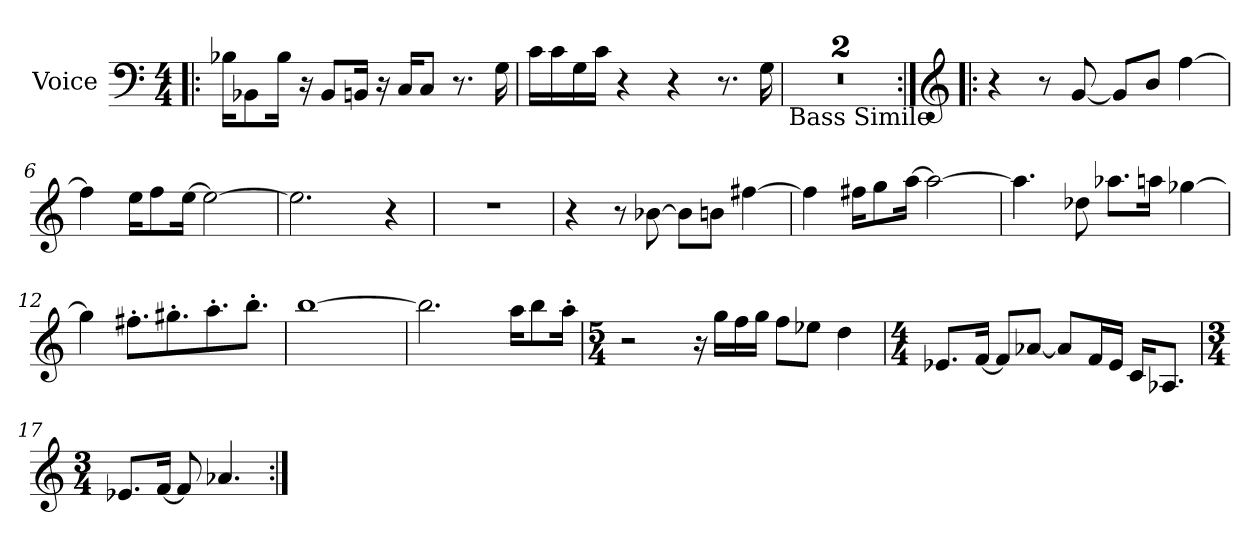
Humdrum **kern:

**kern
*part1
*staff1
*I"Voice
*I'V.
*clefF4
*k[]
*M4/4
=1!|:
16B-X\KL
8BB-X\
16B-\Jk
16r
8BB-/L
16BBn/Jk
16r
16C/KL
8C/J
8.r
16G\
=2
16c\LL
16c\
16G\
16c\JJ
4r
4r
8.r
16G\
=3
!LO:TX:b:t=Bass Simile
1r
=4
1r
!!LO:LB:g=z
=5:|!|:
*clefG2
4r
8r
[<8g/
8g/L]
8b/J
[>4ff\
=6
4ff\]
16ee\KL
8ff\
[>16ee\Jk
2ee\_>
=7
2.ee\]
4r
=8
1r
!!LO:LB:g=z
=9
4r
8r
[>8b-X\
8b-\L]
8bn\J
[>4ff#X\
=10
4ff#\]
16ff#X\KL
8gg\
[>16aa\Jk
2aa\_>
=11
4.aa\]
8dd-X\
8.aa-X\L
16aan\Jk
[>4gg-X\
!!LO:LB:g=z
=12
4gg-\]
8.ff#X'>\L
8.gg#X'>\
8.aa'>\
8.bb'>\J
=13
[>1bb
=14
2.bb\]
16aa\KL
8bb\
16aa'>\Jk
!!LO:LB:g=z
=15
*M5/4
2r
16r
16gg\LL
16ff\
16gg\JJ
8ff\L
8ee-X\J
4dd\
=16
*M4/4
8.e-X/L
[<16f/Jk
8f/L]
[<8a-X/J
8a-/L]
16f/L
16e-/JJ
16c/KL
8.A-X/J
=17
*M3/4
8.e-X/L
[<16f/Jk
8f/]
4.a-X/
=:|!
*-
